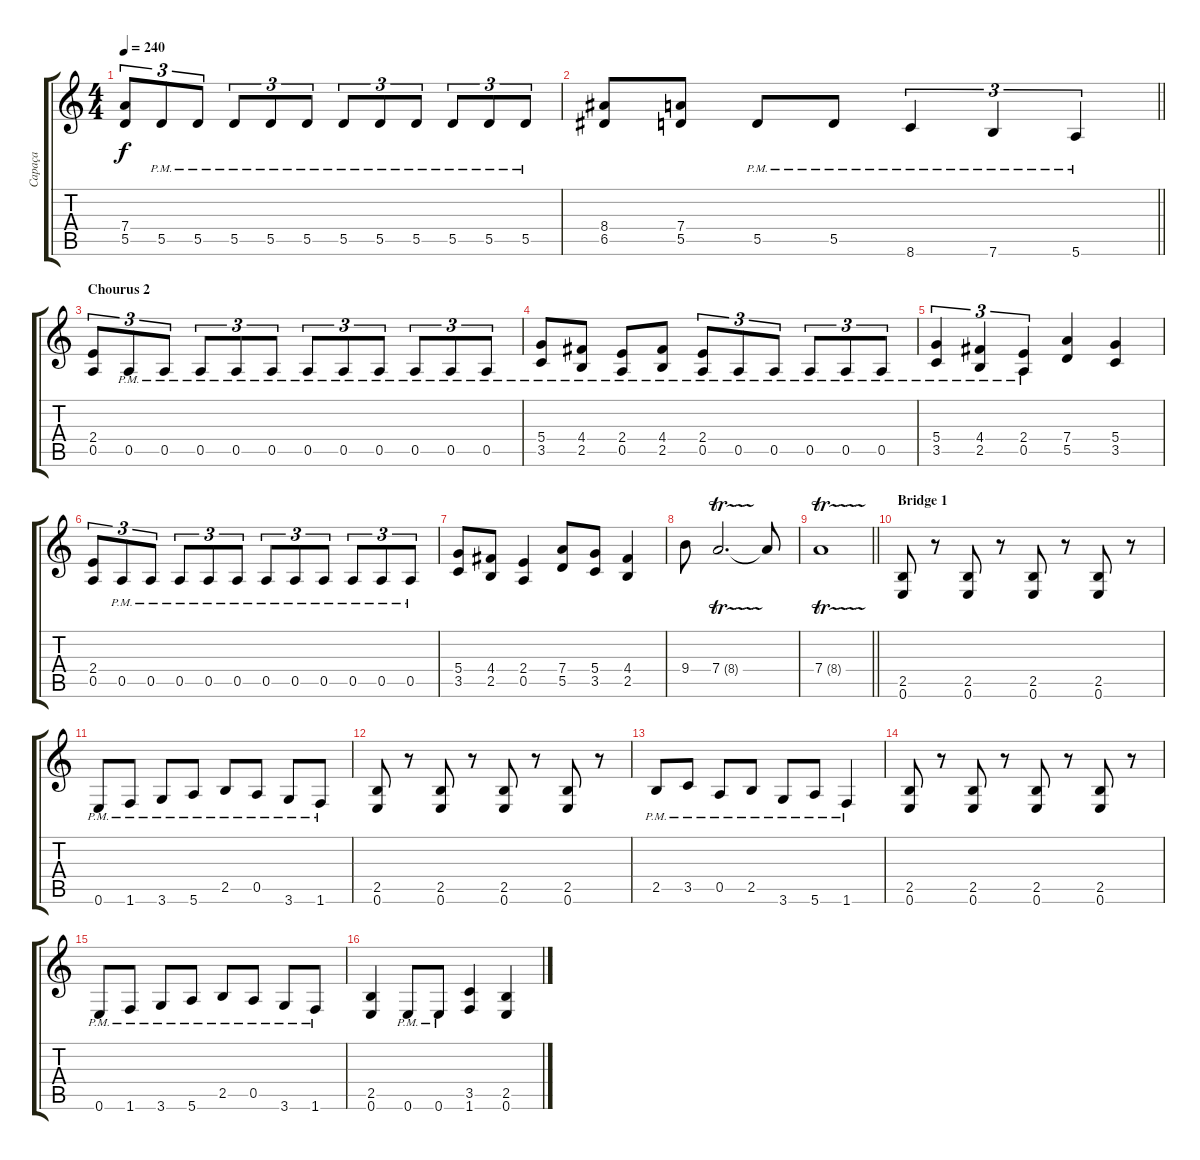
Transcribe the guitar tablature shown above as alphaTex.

\track ("Capaça" "Capaça") {instrument distortionguitar}
\staff {score tabs}
\tuning (E4 B3 G3 D3 A2 E2) {hide}
\ts (4 4)
\tempo 240
\clef g2
\ks c
(7.4 5.5).8{tu (3 2) dy f} 5.5{pm}.8{tu (3 2)} 5.5{pm}.8{tu (3 2)} 5.5{pm}.8{tu (3 2)} 5.5{pm}.8{tu (3 2)} 5.5{pm}.8{tu (3 2)} 5.5{pm}.8{tu (3 2)} 5.5{pm}.8{tu (3 2)} 5.5{pm}.8{tu (3 2)} 5.5{pm}.8{tu (3 2)} 5.5{pm}.8{tu (3 2)} 5.5{pm}.8{tu (3 2)} |
\barLineRight lightlight
(8.4 6.5).8 (7.4 5.5).8 5.5{pm}.8 5.5{pm}.8 8.6{pm}.4{tu (3 2)} 7.6{pm}.4{tu (3 2)} 5.6{pm}.4{tu (3 2)} |
\section ("" "Chourus 2")
(2.4 0.5).8{tu (3 2)} 0.5{pm}.8{tu (3 2)} 0.5{pm}.8{tu (3 2)} 0.5{pm}.8{tu (3 2)} 0.5{pm}.8{tu (3 2)} 0.5{pm}.8{tu (3 2)} 0.5{pm}.8{tu (3 2)} 0.5{pm}.8{tu (3 2)} 0.5{pm}.8{tu (3 2)} 0.5{pm}.8{tu (3 2)} 0.5{pm}.8{tu (3 2)} 0.5{pm}.8{tu (3 2)} |
(5.4{pm} 3.5{pm}).8 (4.4{pm} 2.5{pm}).8 (2.4{pm} 0.5{pm}).8 (4.4{pm} 2.5{pm}).8 (2.4{pm} 0.5{pm}).8{tu (3 2)} 0.5{pm}.8{tu (3 2)} 0.5{pm}.8{tu (3 2)} 0.5{pm}.8{tu (3 2)} 0.5{pm}.8{tu (3 2)} 0.5{pm}.8{tu (3 2)} |
(5.4{pm} 3.5{pm}).4{tu (3 2)} (4.4{pm} 2.5{pm}).4{tu (3 2)} (2.4{pm} 0.5{pm}).4{tu (3 2)} (7.4 5.5).4 (5.4 3.5).4 |
(2.4 0.5).8{tu (3 2)} 0.5{pm}.8{tu (3 2)} 0.5{pm}.8{tu (3 2)} 0.5{pm}.8{tu (3 2)} 0.5{pm}.8{tu (3 2)} 0.5{pm}.8{tu (3 2)} 0.5{pm}.8{tu (3 2)} 0.5{pm}.8{tu (3 2)} 0.5{pm}.8{tu (3 2)} 0.5{pm}.8{tu (3 2)} 0.5{pm}.8{tu (3 2)} 0.5{pm}.8{tu (3 2)} |
(5.4 3.5).8 (4.4 2.5).8 (2.4 0.5).4 (7.4 5.5).8 (5.4 3.5).8 (4.4 2.5).4 |
9.4.8 7.4{tr (8 16)}.2{d} 7.4{t}.8 |
\barLineRight lightlight
7.4{tr (8 32)}.1 |
\section ("" "Bridge 1")
(2.5 0.6).8 r.8 (2.5 0.6).8 r.8 (2.5 0.6).8 r.8 (2.5 0.6).8 r.8 |
0.6{pm}.8 1.6{pm}.8 3.6{pm}.8 5.6{pm}.8 2.5{pm}.8 0.5{pm}.8 3.6{pm}.8 1.6{pm}.8 |
(2.5 0.6).8 r.8 (2.5 0.6).8 r.8 (2.5 0.6).8 r.8 (2.5 0.6).8 r.8 |
2.5{pm}.8 3.5{pm}.8 0.5{pm}.8 2.5{pm}.8 3.6{pm}.8 5.6{pm}.8 1.6{pm}.4 |
(2.5 0.6).8 r.8 (2.5 0.6).8 r.8 (2.5 0.6).8 r.8 (2.5 0.6).8 r.8 |
0.6{pm}.8 1.6{pm}.8 3.6{pm}.8 5.6{pm}.8 2.5{pm}.8 0.5{pm}.8 3.6{pm}.8 1.6{pm}.8 |
(2.5 0.6).4 0.6{pm}.8 0.6{pm}.8 (3.5 1.6).4 (2.5 0.6).4
